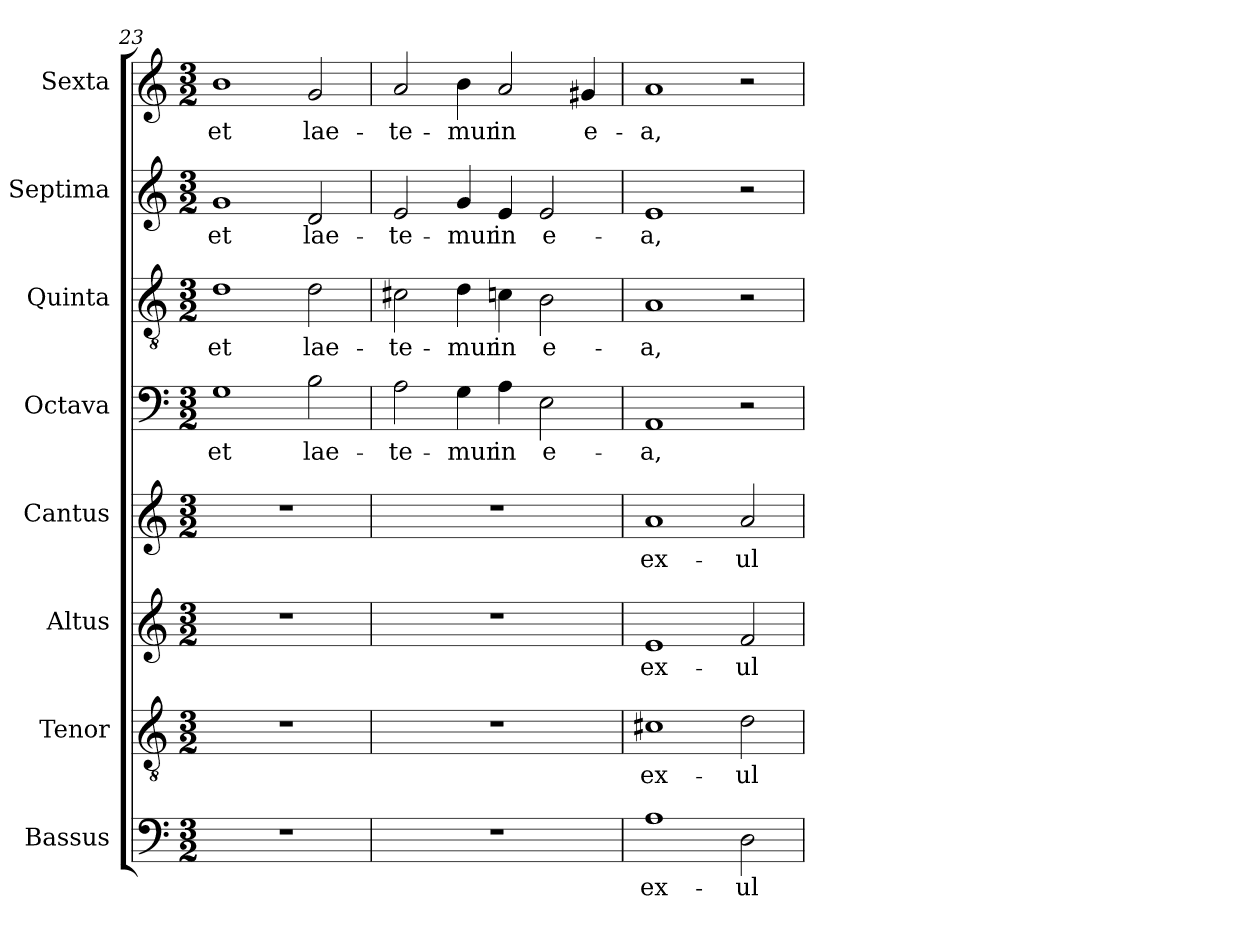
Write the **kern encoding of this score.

**kern	**text	**kern	**text	**kern	**text	**kern	**text	**kern	**text	**kern	**text	**kern	**text	**kern	**text
*part8	*part8	*part7	*part7	*part6	*part6	*part5	*part5	*part4	*part4	*part3	*part3	*part2	*part2	*part1	*part1
*staff8	*staff8	*staff7	*staff7	*staff6	*staff6	*staff5	*staff5	*staff4	*staff4	*staff3	*staff3	*staff2	*staff2	*staff1	*staff1
*I"Bassus	*	*I"Tenor	*	*I"Altus	*	*I"Cantus	*	*I"Octava	*	*I"Quinta	*	*I"Septima	*	*I"Sexta	*
*I'B.	*	*I'T.	*	*I'A.	*	*I'S.	*	*	*	*I'T.	*	*I'A.	*	*I'S.	*
*clefF4	*	*clefGv2	*	*clefG2	*	*clefG2	*	*clefF4	*	*clefGv2	*	*clefG2	*	*clefG2	*
*	*	*ITrd7c12	*	*	*	*	*	*	*	*ITrd7c12	*	*	*	*	*
*k[]	*	*k[]	*	*k[]	*	*k[]	*	*k[]	*	*k[]	*	*k[]	*	*k[]	*
*C:	*	*C:	*	*C:	*	*C:	*	*C:	*	*C:	*	*C:	*	*C:	*
*M3/2	*	*M3/2	*	*M3/2	*	*M3/2	*	*M3/2	*	*M3/2	*	*M3/2	*	*M3/2	*
=23	=23	=23	=23	=23	=23	=23	=23	=23	=23	=23	=23	=23	=23	=23	=23
!LO:N:vis=1	!	!LO:N:vis=1	!	!LO:N:vis=1	!	!LO:N:vis=1	!	!	!	!	!	!	!	!	!
!	!	!	!	!	!	!	!	!	!LO:LY:b:color=#000000	!	!	!	!	!	!
!	!	!	!	!	!	!	!	!	!	!	!LO:LY:b:color=#000000	!	!	!	!
!	!	!	!	!	!	!	!	!	!	!	!	!	!LO:LY:b:color=#000000	!	!
!	!	!	!	!	!	!	!	!	!	!	!	!	!	!	!LO:LY:b:color=#000000
1.r	.	1.r	.	1.r	.	1.r	.	1Gi	et	1Di	et	1gi	et	1bi	et
!	!	!	!	!	!	!	!	!	!LO:LY:b:color=#000000	!	!	!	!	!	!
!	!	!	!	!	!	!	!	!	!	!	!LO:LY:b:color=#000000	!	!	!	!
!	!	!	!	!	!	!	!	!	!	!	!	!	!LO:LY:b:color=#000000	!	!
!	!	!	!	!	!	!	!	!	!	!	!	!	!	!	!LO:LY:b:color=#000000
.	.	.	.	.	.	.	.	2Bi\	lae-	2Di\	lae-	2di/	lae-	2gi/	lae-
=24	=24	=24	=24	=24	=24	=24	=24	=24	=24	=24	=24	=24	=24	=24	=24
!LO:N:vis=1	!	!LO:N:vis=1	!	!LO:N:vis=1	!	!LO:N:vis=1	!	!	!	!	!	!	!	!	!
!	!	!	!	!	!	!	!	!	!LO:LY:b:color=#000000	!	!	!	!	!	!
!	!	!	!	!	!	!	!	!	!	!	!LO:LY:b:color=#000000	!	!	!	!
!	!	!	!	!	!	!	!	!	!	!	!	!	!LO:LY:b:color=#000000	!	!
!	!	!	!	!	!	!	!	!	!	!	!	!	!	!	!LO:LY:b:color=#000000
1.r	.	1.r	.	1.r	.	1.r	.	2Ai\	-te-	2C#Xi\	-te-	2ei/	-te-	2ai/	-te-
!	!	!	!	!	!	!	!	!	!LO:LY:b:color=#000000	!	!	!	!	!	!
!	!	!	!	!	!	!	!	!	!	!	!LO:LY:b:color=#000000	!	!	!	!
!	!	!	!	!	!	!	!	!	!	!	!	!	!LO:LY:b:color=#000000	!	!
!	!	!	!	!	!	!	!	!	!	!	!	!	!	!	!LO:LY:b:color=#000000
.	.	.	.	.	.	.	.	4Gi\	-mur	4Di\	-mur	4gi/	-mur	4bi\	-mur
!	!	!	!	!	!	!	!	!	!LO:LY:b:color=#000000	!	!	!	!	!	!
!	!	!	!	!	!	!	!	!	!	!	!LO:LY:b:color=#000000	!	!	!	!
!	!	!	!	!	!	!	!	!	!	!	!	!	!LO:LY:b:color=#000000	!	!
!	!	!	!	!	!	!	!	!	!	!	!	!	!	!	!LO:LY:b:color=#000000
.	.	.	.	.	.	.	.	4Ai\	in	4Cni\	in	4ei/	in	2ai/	in
!	!	!	!	!	!	!	!	!	!LO:LY:b:color=#000000	!	!	!	!	!	!
!	!	!	!	!	!	!	!	!	!	!	!LO:LY:b:color=#000000	!	!	!	!
!	!	!	!	!	!	!	!	!	!	!	!	!	!LO:LY:b:color=#000000	!	!
.	.	.	.	.	.	.	.	2Ei\	e-	2BBi\	e-	2ei/	e-	.	.
!	!	!	!	!	!	!	!	!	!	!	!	!	!	!	!LO:LY:b:color=#000000
.	.	.	.	.	.	.	.	.	.	.	.	.	.	4g#Xi/	e-
=25	=25	=25	=25	=25	=25	=25	=25	=25	=25	=25	=25	=25	=25	=25	=25
!	!LO:LY:b:color=#000000	!	!	!	!	!	!	!	!	!	!	!	!	!	!
!	!	!	!LO:LY:b:color=#000000	!	!	!	!	!	!	!	!	!	!	!	!
!	!	!	!	!	!LO:LY:b:color=#000000	!	!	!	!	!	!	!	!	!	!
!	!	!	!	!	!	!	!LO:LY:b:color=#000000	!	!	!	!	!	!	!	!
!	!	!	!	!	!	!	!	!	!LO:LY:b:color=#000000	!	!	!	!	!	!
!	!	!	!	!	!	!	!	!	!	!	!LO:LY:b:color=#000000	!	!	!	!
!	!	!	!	!	!	!	!	!	!	!	!	!	!LO:LY:b:color=#000000	!	!
!	!	!	!	!	!	!	!	!	!	!	!	!	!	!	!LO:LY:b:color=#000000
1Ai	ex-	1C#Xi	ex-	1ei	ex-	1ai	ex-	1AAi	-a,	1AAi	-a,	1ei	-a,	1ai	-a,
!	!LO:LY:b:color=#000000	!	!	!	!	!	!	!	!	!	!	!	!	!	!
!	!	!	!LO:LY:b:color=#000000	!	!	!	!	!	!	!	!	!	!	!	!
!	!	!	!	!	!LO:LY:b:color=#000000	!	!	!	!	!	!	!	!	!	!
!	!	!	!	!	!	!	!LO:LY:b:color=#000000	!	!	!	!	!	!	!	!
2Di\	-ul-	2Di\	-ul-	2fi/	-ul-	2ai/	-ul-	2r	.	2r	.	2r	.	2r	.
=	=	=	=	=	=	=	=	=	=	=	=	=	=	=	=
*-	*-	*-	*-	*-	*-	*-	*-	*-	*-	*-	*-	*-	*-	*-	*-
